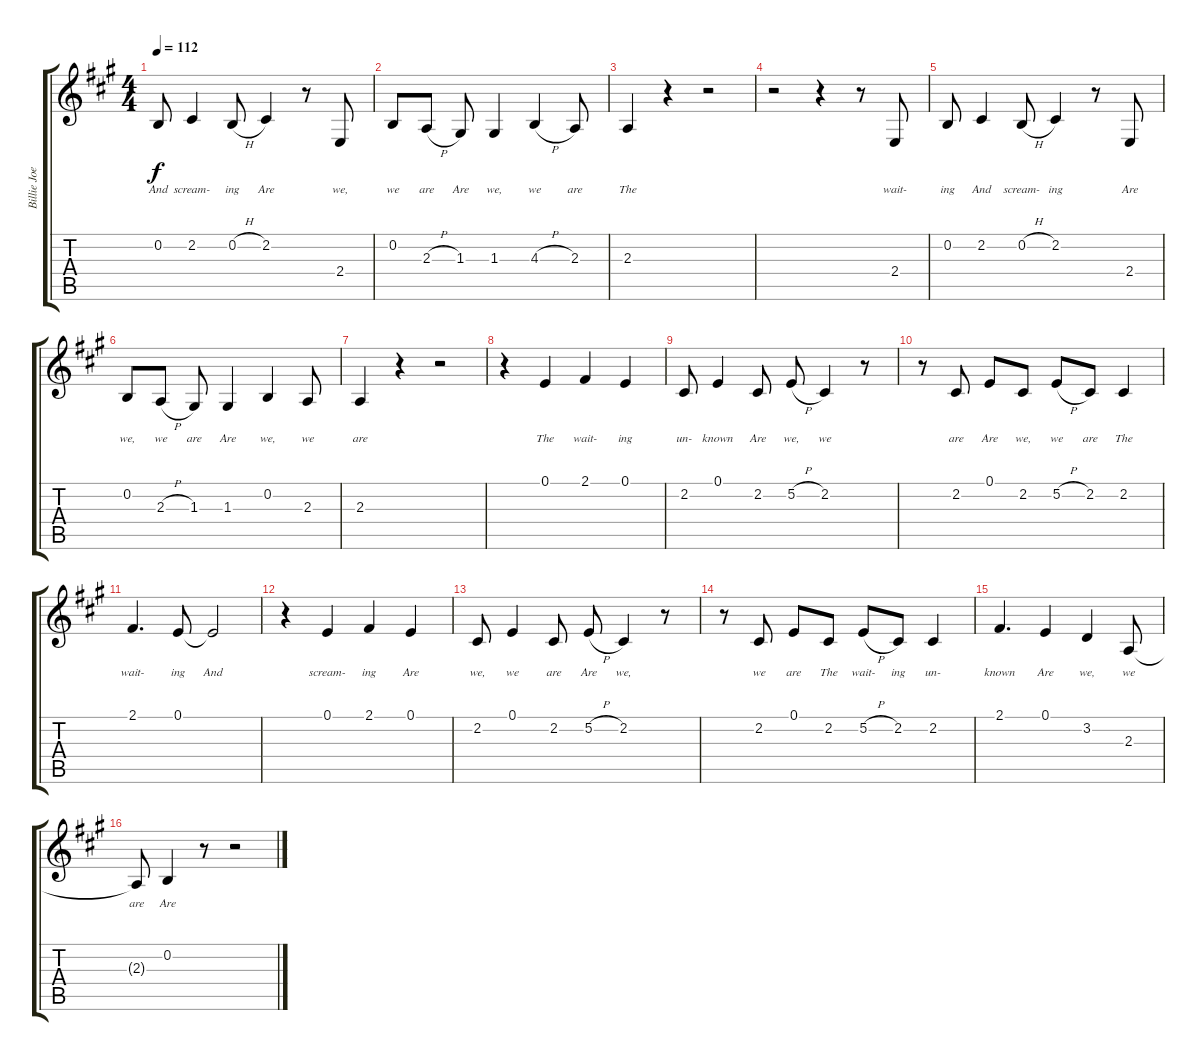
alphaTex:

\track ("Billie Joe (Voz)" "Billie Joe") {instrument tenorsax}
\staff {score tabs}
\tuning (E4 B3 G3 D3 A2 E2) {hide}
\ts (4 4)
\tempo 112
\clef g2
\ks a
0.2.8{lyrics (0 "And") lyrics (1 "") lyrics (2 "") lyrics (3 "") lyrics (4 "") dy f} 2.2.4{lyrics (0 "scream-") lyrics (1 "") lyrics (2 "") lyrics (3 "") lyrics (4 "")} 0.2{h}.8{lyrics (0 "ing") lyrics (1 "") lyrics (2 "") lyrics (3 "") lyrics (4 "")} 2.2.4{lyrics (0 "Are") lyrics (1 "") lyrics (2 "") lyrics (3 "") lyrics (4 "")} r.8 2.4.8{lyrics (0 "we,") lyrics (1 "") lyrics (2 "") lyrics (3 "") lyrics (4 "")} |
0.2.8{lyrics (0 "we") lyrics (1 "") lyrics (2 "") lyrics (3 "") lyrics (4 "")} 2.3{h}.8{lyrics (0 "are") lyrics (1 "") lyrics (2 "") lyrics (3 "") lyrics (4 "")} 1.3.8{lyrics (0 "Are") lyrics (1 "") lyrics (2 "") lyrics (3 "") lyrics (4 "")} 1.3.4{lyrics (0 "we,") lyrics (1 "") lyrics (2 "") lyrics (3 "") lyrics (4 "")} 4.3{h}.4{lyrics (0 "we") lyrics (1 "") lyrics (2 "") lyrics (3 "") lyrics (4 "")} 2.3.8{lyrics (0 "are") lyrics (1 "") lyrics (2 "") lyrics (3 "") lyrics (4 "")} |
2.3.4{lyrics (0 "The") lyrics (1 "") lyrics (2 "") lyrics (3 "") lyrics (4 "")} r.4 r.2 |
r.2 r.4 r.8 2.4.8{lyrics (0 "wait-") lyrics (1 "") lyrics (2 "") lyrics (3 "") lyrics (4 "")} |
0.2.8{lyrics (0 "ing") lyrics (1 "") lyrics (2 "") lyrics (3 "") lyrics (4 "")} 2.2.4{lyrics (0 "And") lyrics (1 "") lyrics (2 "") lyrics (3 "") lyrics (4 "")} 0.2{h}.8{lyrics (0 "scream-") lyrics (1 "") lyrics (2 "") lyrics (3 "") lyrics (4 "")} 2.2.4{lyrics (0 "ing") lyrics (1 "") lyrics (2 "") lyrics (3 "") lyrics (4 "")} r.8 2.4.8{lyrics (0 "Are") lyrics (1 "") lyrics (2 "") lyrics (3 "") lyrics (4 "")} |
0.2.8{lyrics (0 "we,") lyrics (1 "") lyrics (2 "") lyrics (3 "") lyrics (4 "")} 2.3{h}.8{lyrics (0 "we") lyrics (1 "") lyrics (2 "") lyrics (3 "") lyrics (4 "")} 1.3.8{lyrics (0 "are") lyrics (1 "") lyrics (2 "") lyrics (3 "") lyrics (4 "")} 1.3.4{lyrics (0 "Are") lyrics (1 "") lyrics (2 "") lyrics (3 "") lyrics (4 "")} 0.2.4{lyrics (0 "we,") lyrics (1 "") lyrics (2 "") lyrics (3 "") lyrics (4 "")} 2.3.8{lyrics (0 "we") lyrics (1 "") lyrics (2 "") lyrics (3 "") lyrics (4 "")} |
2.3.4{lyrics (0 "are") lyrics (1 "") lyrics (2 "") lyrics (3 "") lyrics (4 "")} r.4 r.2 |
r.4 0.1.4{lyrics (0 "The") lyrics (1 "") lyrics (2 "") lyrics (3 "") lyrics (4 "")} 2.1.4{lyrics (0 "wait-") lyrics (1 "") lyrics (2 "") lyrics (3 "") lyrics (4 "")} 0.1.4{lyrics (0 "ing") lyrics (1 "") lyrics (2 "") lyrics (3 "") lyrics (4 "")} |
2.2.8{lyrics (0 "un-") lyrics (1 "") lyrics (2 "") lyrics (3 "") lyrics (4 "")} 0.1.4{lyrics (0 "known") lyrics (1 "") lyrics (2 "") lyrics (3 "") lyrics (4 "")} 2.2.8{lyrics (0 "Are") lyrics (1 "") lyrics (2 "") lyrics (3 "") lyrics (4 "")} 5.2{h}.8{lyrics (0 "we,") lyrics (1 "") lyrics (2 "") lyrics (3 "") lyrics (4 "")} 2.2.4{lyrics (0 "we") lyrics (1 "") lyrics (2 "") lyrics (3 "") lyrics (4 "")} r.8 |
r.8 2.2.8{lyrics (0 "are") lyrics (1 "") lyrics (2 "") lyrics (3 "") lyrics (4 "")} 0.1.8{lyrics (0 "Are") lyrics (1 "") lyrics (2 "") lyrics (3 "") lyrics (4 "")} 2.2.8{lyrics (0 "we,") lyrics (1 "") lyrics (2 "") lyrics (3 "") lyrics (4 "")} 5.2{h}.8{lyrics (0 "we") lyrics (1 "") lyrics (2 "") lyrics (3 "") lyrics (4 "")} 2.2.8{lyrics (0 "are") lyrics (1 "") lyrics (2 "") lyrics (3 "") lyrics (4 "")} 2.2.4{lyrics (0 "The") lyrics (1 "") lyrics (2 "") lyrics (3 "") lyrics (4 "")} |
2.1.4{d lyrics (0 "wait-") lyrics (1 "") lyrics (2 "") lyrics (3 "") lyrics (4 "")} 0.1.8{lyrics (0 "ing") lyrics (1 "") lyrics (2 "") lyrics (3 "") lyrics (4 "")} 0.1{t}.2{lyrics (0 "And") lyrics (1 "") lyrics (2 "") lyrics (3 "") lyrics (4 "")} |
r.4 0.1.4{lyrics (0 "scream-") lyrics (1 "") lyrics (2 "") lyrics (3 "") lyrics (4 "")} 2.1.4{lyrics (0 "ing") lyrics (1 "") lyrics (2 "") lyrics (3 "") lyrics (4 "")} 0.1.4{lyrics (0 "Are") lyrics (1 "") lyrics (2 "") lyrics (3 "") lyrics (4 "")} |
2.2.8{lyrics (0 "we,") lyrics (1 "") lyrics (2 "") lyrics (3 "") lyrics (4 "")} 0.1.4{lyrics (0 "we") lyrics (1 "") lyrics (2 "") lyrics (3 "") lyrics (4 "")} 2.2.8{lyrics (0 "are") lyrics (1 "") lyrics (2 "") lyrics (3 "") lyrics (4 "")} 5.2{h}.8{lyrics (0 "Are") lyrics (1 "") lyrics (2 "") lyrics (3 "") lyrics (4 "")} 2.2.4{lyrics (0 "we,") lyrics (1 "") lyrics (2 "") lyrics (3 "") lyrics (4 "")} r.8 |
r.8 2.2.8{lyrics (0 "we") lyrics (1 "") lyrics (2 "") lyrics (3 "") lyrics (4 "")} 0.1.8{lyrics (0 "are") lyrics (1 "") lyrics (2 "") lyrics (3 "") lyrics (4 "")} 2.2.8{lyrics (0 "The") lyrics (1 "") lyrics (2 "") lyrics (3 "") lyrics (4 "")} 5.2{h}.8{lyrics (0 "wait-") lyrics (1 "") lyrics (2 "") lyrics (3 "") lyrics (4 "")} 2.2.8{lyrics (0 "ing") lyrics (1 "") lyrics (2 "") lyrics (3 "") lyrics (4 "")} 2.2.4{lyrics (0 "un-") lyrics (1 "") lyrics (2 "") lyrics (3 "") lyrics (4 "")} |
2.1.4{d lyrics (0 "known") lyrics (1 "") lyrics (2 "") lyrics (3 "") lyrics (4 "")} 0.1.4{lyrics (0 "Are") lyrics (1 "") lyrics (2 "") lyrics (3 "") lyrics (4 "")} 3.2.4{lyrics (0 "we,") lyrics (1 "") lyrics (2 "") lyrics (3 "") lyrics (4 "")} 2.3.8{lyrics (0 "we") lyrics (1 "") lyrics (2 "") lyrics (3 "") lyrics (4 "")} |
2.3{t}.8{lyrics (0 "are") lyrics (1 "") lyrics (2 "") lyrics (3 "") lyrics (4 "")} 0.2.4{lyrics (0 "Are") lyrics (1 "") lyrics (2 "") lyrics (3 "") lyrics (4 "")} r.8 r.2
